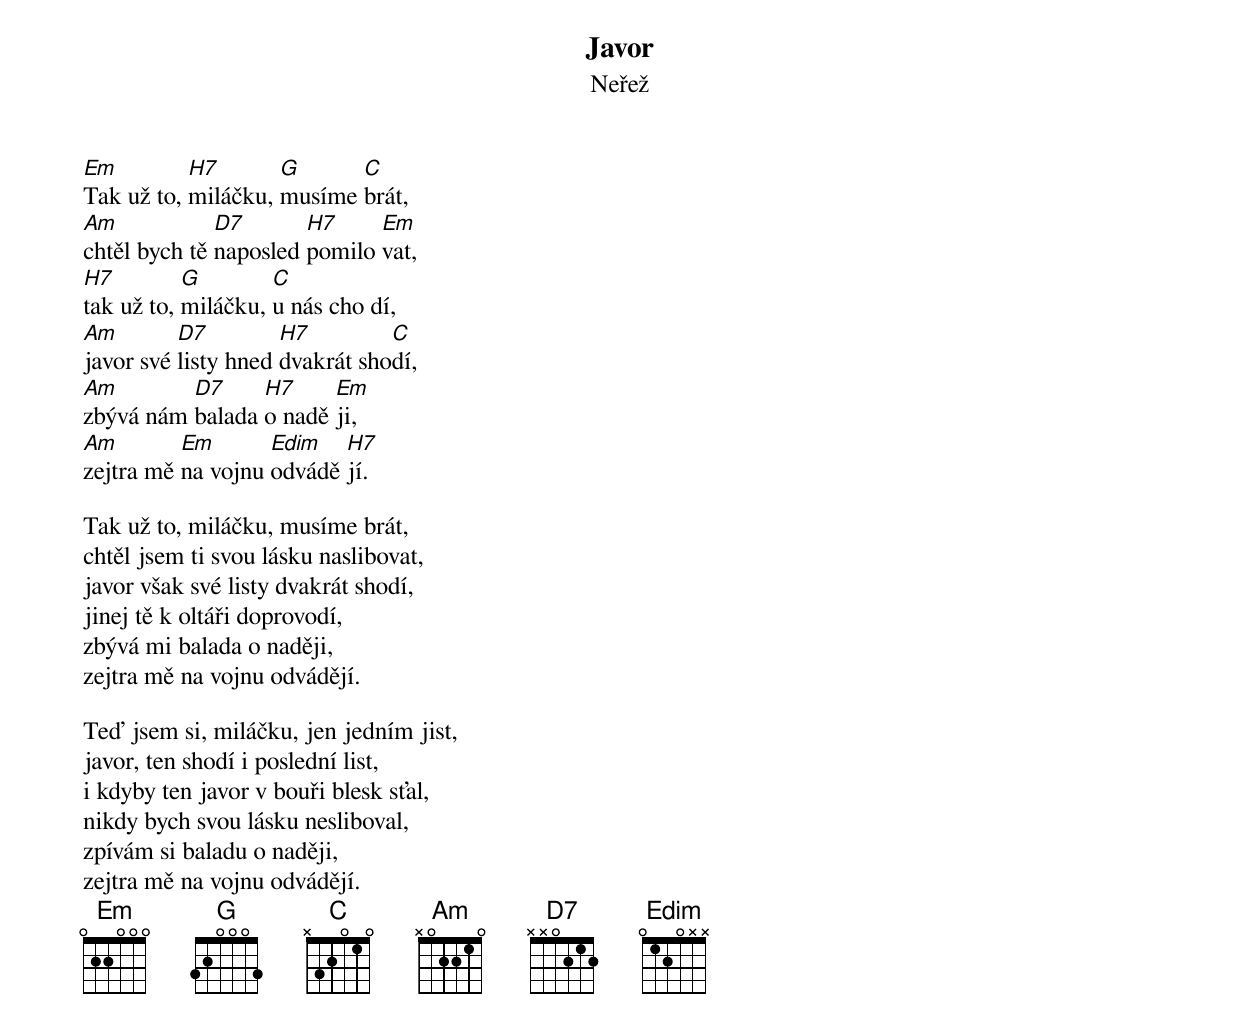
Javor
Neřež


Em         H7       G      C
Tak už to, miláčku, musíme brát,
Am            D7       H7     Em
chtěl bych tě naposled pomilo vat,
H7         G        C
tak už to, miláčku, u nás cho dí,
Am        D7         H7         C
javor své listy hned dvakrát shodí,
Am        D7     H7     Em
zbývá nám balada o nadě ji,
Am        Em       Edim   H7
zejtra mě na vojnu odvádě jí.

Tak už to, miláčku, musíme brát,
chtěl jsem ti svou lásku naslibovat,
javor však své listy dvakrát shodí,
jinej tě k oltáři doprovodí,
zbývá mi balada o naději,
zejtra mě na vojnu odvádějí.

Teď jsem si, miláčku, jen jedním jist,
javor, ten shodí i poslední list,
i kdyby ten javor v bouři blesk sťal,
nikdy bych svou lásku nesliboval,
zpívám si baladu o naději,
zejtra mě na vojnu odvádějí.
